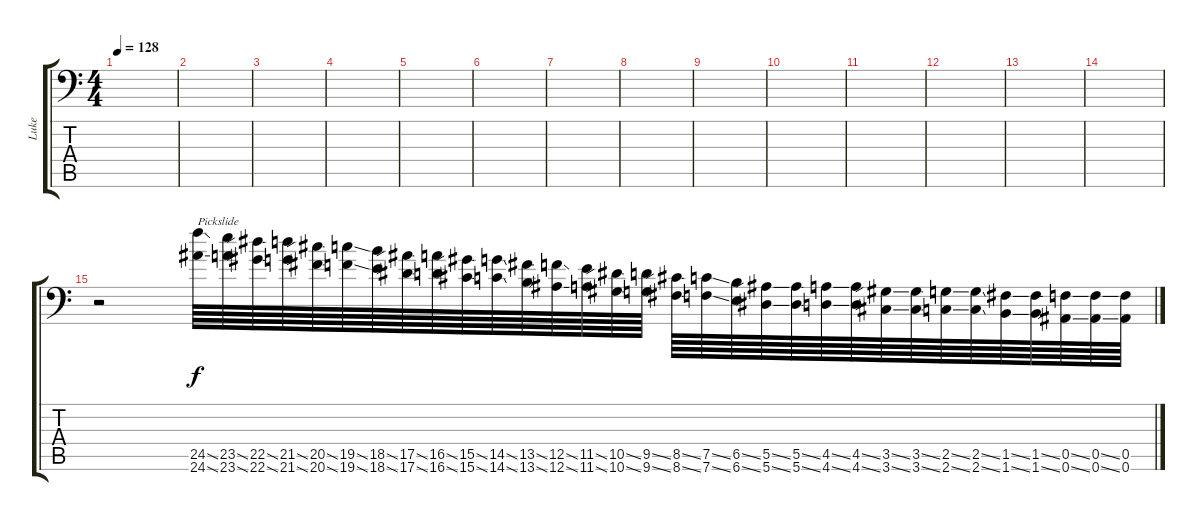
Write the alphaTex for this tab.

\track ("Luke" "Luke") {instrument distortionguitar}
\staff {score tabs}
\tuning (C4 G3 Eb3 Bb2 F2 Bb1) {hide}
\ts (4 4)
\tempo 128
\clef f4
\ks c
|
|
|
|
|
|
|
|
|
|
|
|
|
|
r.2 (24.5{ss} 24.6{ss}).64{txt "Pickslide"} (23.5{ss} 23.6{ss}).64 (22.5{ss} 22.6{ss}).64 (21.5{ss} 21.6{ss}).64 (20.5{ss} 20.6{ss}).64 (19.5{ss} 19.6{ss}).64 (18.5{ss} 18.6{ss}).64 (17.5{ss} 17.6{ss}).64 (16.5{ss} 16.6{ss}).64 (15.5{ss} 15.6{ss}).64 (14.5{ss} 14.6{ss}).64 (13.5{ss} 13.6{ss}).64 (12.5{ss} 12.6{ss}).64 (11.5{ss} 11.6{ss}).64 (10.5{ss} 10.6{ss}).64 (9.5{ss} 9.6{ss}).64 (8.5{ss} 8.6{ss}).64 (7.5{ss} 7.6{ss}).64 (6.5{ss} 6.6{ss}).64 (5.5{ss} 5.6{ss}).64 (5.5{ss} 5.6{ss}).64 (4.5{ss} 4.6{ss}).64 (4.5{ss} 4.6{ss}).64 (3.5{ss} 3.6{ss}).64 (3.5{ss} 3.6{ss}).64 (2.5{ss} 2.6{ss}).64 (2.5{ss} 2.6{ss}).64 (1.5{ss} 1.6{ss}).64 (1.5{ss} 1.6{ss}).64 (0.5{ss} 0.6{ss}).64 (0.5{ss} 0.6{ss}).64 (0.5 0.6).64
